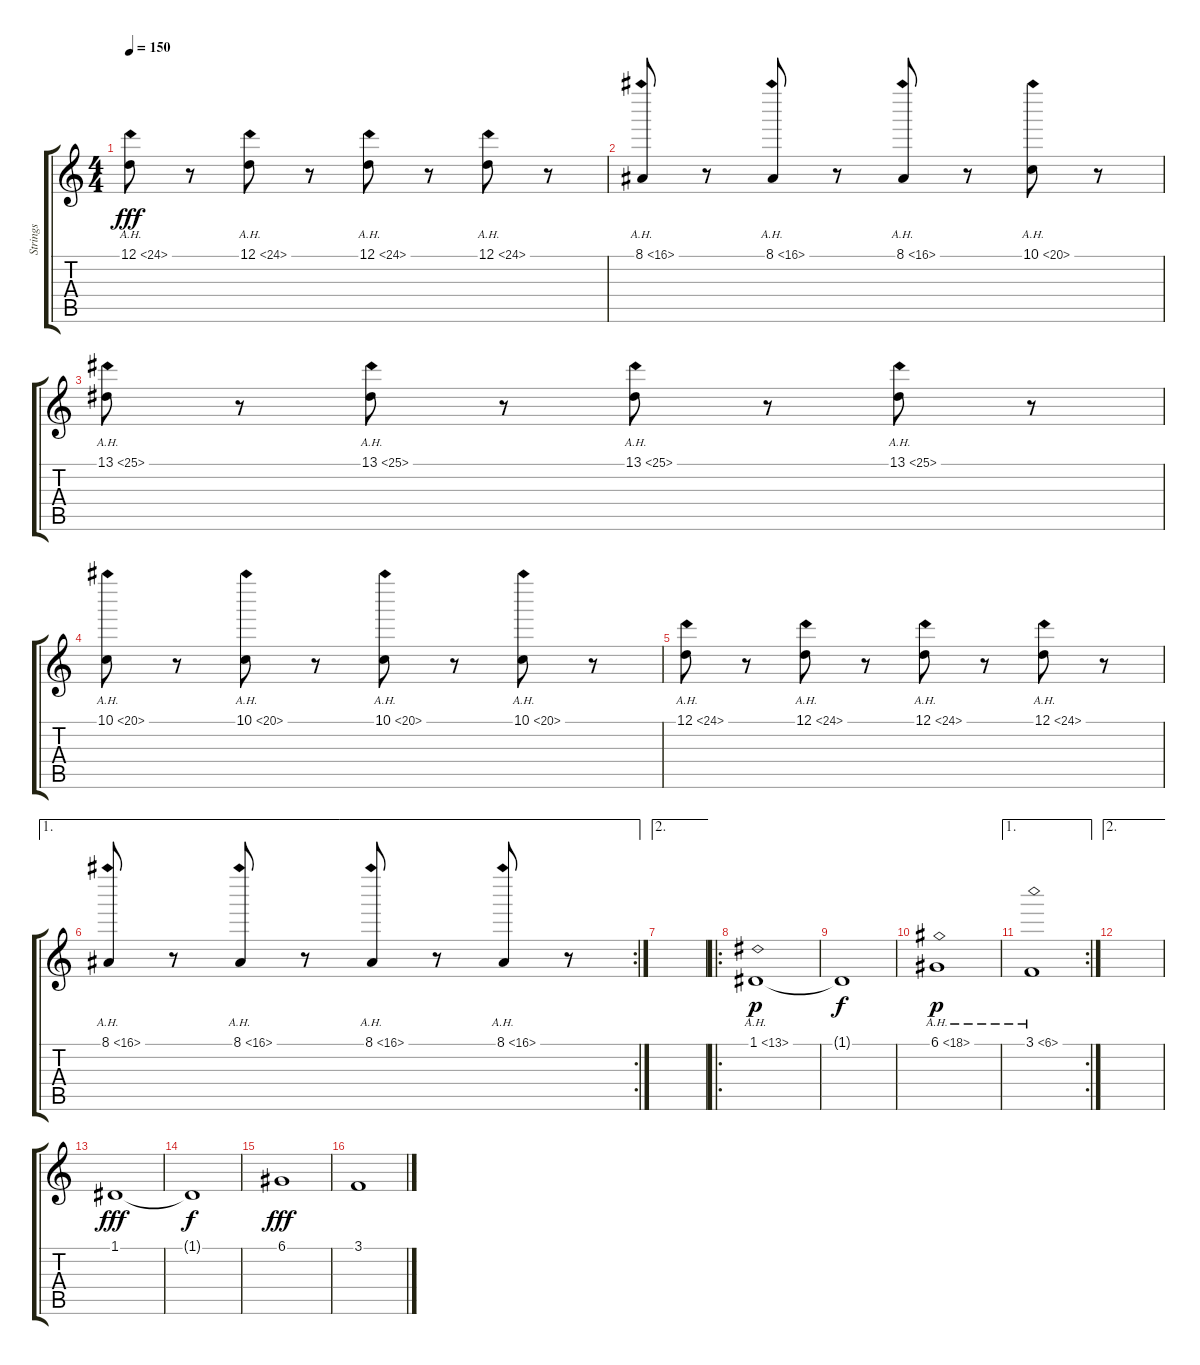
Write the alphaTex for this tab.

\track ("Strings" "Strings") {instrument tremolostrings}
\staff {score tabs}
\tuning (D4 A3 F3 C3 G2 C2) {hide}
\ts (4 4)
\tempo 150
\clef g2
\ks c
12.1{ah 12}.8{dy fff} r.8 12.1{ah 12}.8 r.8 12.1{ah 12}.8 r.8 12.1{ah 12}.8 r.8 |
8.1{ah 8}.8 r.8 8.1{ah 8}.8 r.8 8.1{ah 8}.8 r.8 10.1{ah 10}.8 r.8 |
13.1{ah 12}.8 r.8 13.1{ah 12}.8 r.8 13.1{ah 12}.8 r.8 13.1{ah 12}.8 r.8 |
10.1{ah 10}.8 r.8 10.1{ah 10}.8 r.8 10.1{ah 10}.8 r.8 10.1{ah 10}.8 r.8 |
12.1{ah 12}.8 r.8 12.1{ah 12}.8 r.8 12.1{ah 12}.8 r.8 12.1{ah 12}.8 r.8 |
\ae 1
\rc 2
8.1{ah 8}.8 r.8 8.1{ah 8}.8 r.8 8.1{ah 8}.8 r.8 8.1{ah 8}.8 r.8 |
\ae 2
|
\ro
1.1{ah 12}.1{dy p} |
1.1{t}.1{dy f} |
6.1{ah 12}.1{dy p} |
\ae 1
\rc 2
3.1{ah 3}.1 |
\ae 2
|
1.1.1{dy fff} |
1.1{t}.1{dy f} |
6.1.1{dy fff} |
3.1.1
